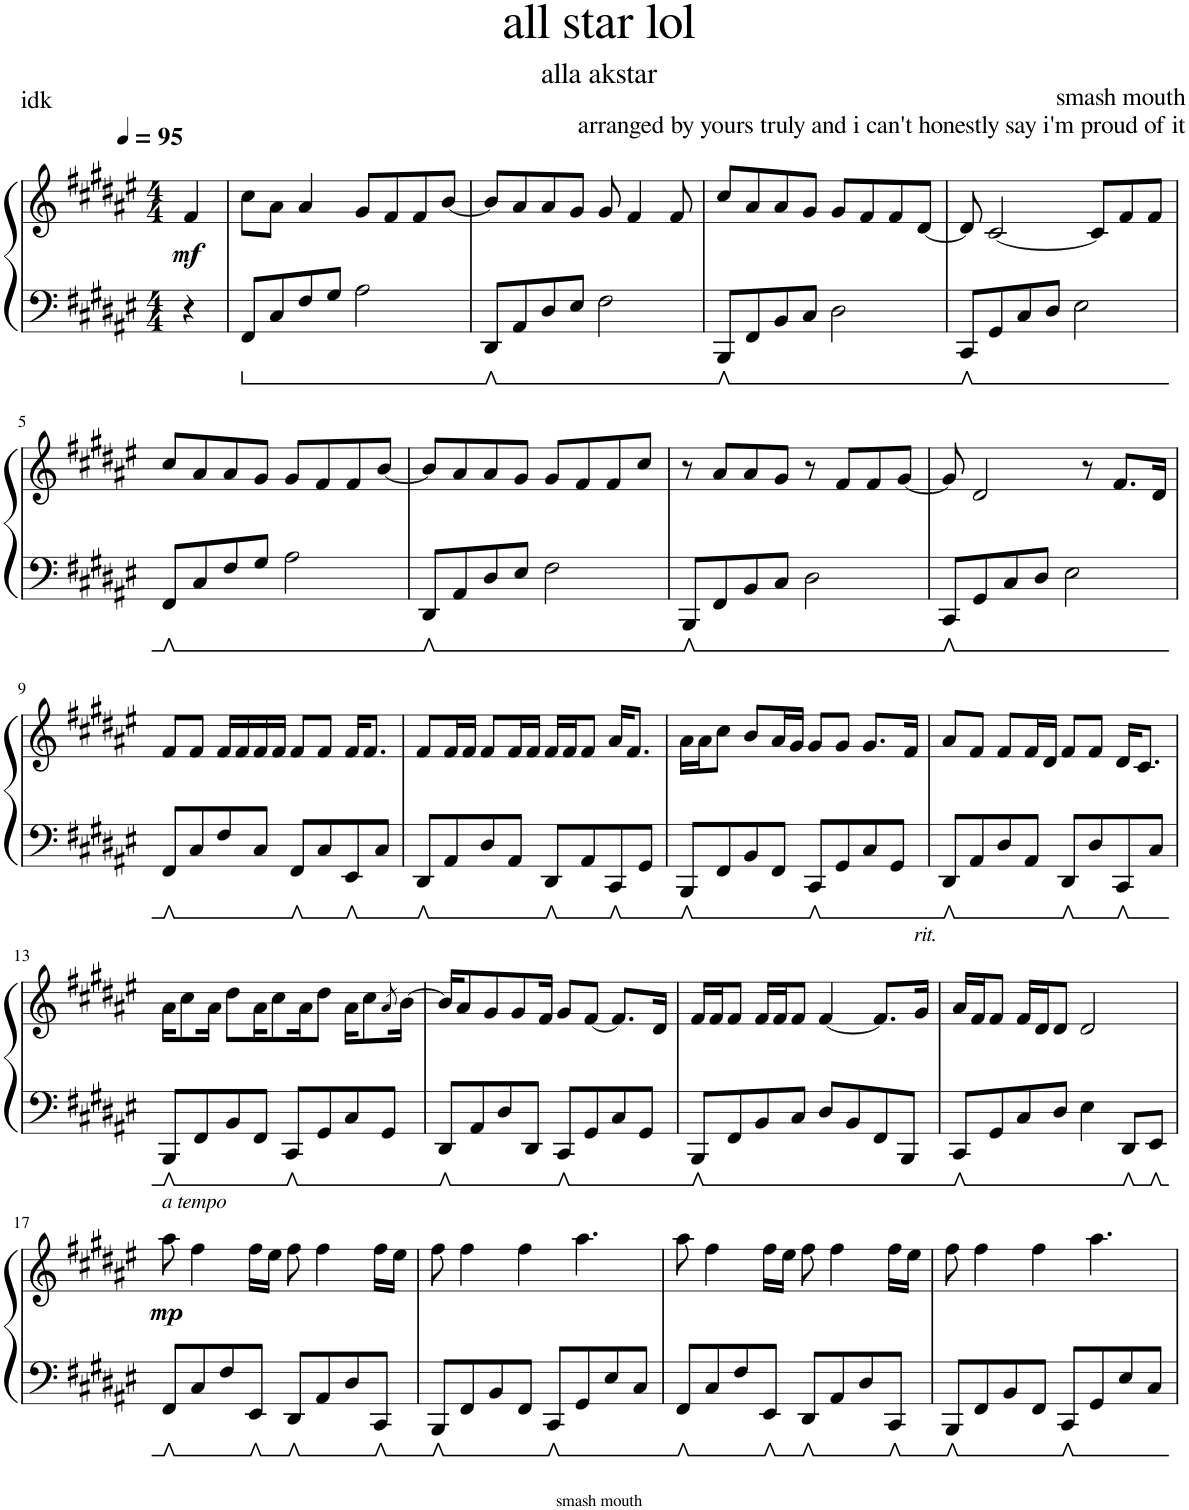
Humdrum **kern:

**kern	**kern	**dynam
*part1	*part1	*part1
*staff2	*staff1	*staff1/2
*I"Piano	*	*
*I'Pno.	*	*
*clefF4	*clefG2	*
*k[f#c#g#d#a#e#]	*k[f#c#g#d#a#e#]	*
*M4/4	*M4/4	*
*MM95	*MM95	*
=	=	=
!	!	!LO:DY:b
4r	4f#/	mf
=1	=1	=1
8FF#/L	8cc#\L	.
8C#/	8a#\J	.
8F#/	4a#/	.
8G#/J	.	.
2A#\	8g#/L	.
.	8f#/	.
.	8f#/	.
.	[8b/J	.
=2	=2	=2
8DD#/L	8b/L]	.
8AA#/	8a#/	.
8D#/	8a#/	.
8E#/J	8g#/J	.
2F#\	8g#/	.
.	4f#/	.
.	8f#/	.
=3	=3	=3
8BBB/L	8cc#/L	.
8FF#/	8a#/	.
8BB/	8a#/	.
8C#/J	8g#/J	.
2D#\	8g#/L	.
.	8f#/	.
.	8f#/	.
.	[8d#/J	.
=4	=4	=4
8CC#/L	8d#/]	.
8GG#/	[2c#/	.
8C#/	.	.
8D#/J	.	.
2E#\	.	.
.	8c#/L]	.
.	8f#/	.
.	8f#/J	.
!!LO:LB:g=z
=5	=5	=5
8FF#/L	8cc#/L	.
8C#/	8a#/	.
8F#/	8a#/	.
8G#/J	8g#/J	.
2A#\	8g#/L	.
.	8f#/	.
.	8f#/	.
.	[8b/J	.
=6	=6	=6
8DD#/L	8b/L]	.
8AA#/	8a#/	.
8D#/	8a#/	.
8E#/J	8g#/J	.
2F#\	8g#/L	.
.	8f#/	.
.	8f#/	.
.	8cc#/J	.
=7	=7	=7
8BBB/L	8r	.
8FF#/	8a#/L	.
8BB/	8a#/	.
8C#/J	8g#/J	.
2D#\	8r	.
.	8f#/L	.
.	8f#/	.
.	[8g#/J	.
=8	=8	=8
8CC#/L	8g#/]	.
8GG#/	2d#/	.
8C#/	.	.
8D#/J	.	.
2E#\	.	.
.	8r	.
.	8.f#/L	.
.	16d#/Jk	.
!!LO:LB:g=z
=9	=9	=9
8FF#/L	8f#/L	.
8C#/	8f#/J	.
8F#/	16f#/LL	.
.	16f#/	.
8C#/J	16f#/	.
.	16f#/JJ	.
8FF#/L	8f#/L	.
8C#/	8f#/J	.
8EE#/	16f#/KL	.
.	8.f#/J	.
8C#/J	.	.
=10	=10	=10
8DD#/L	8f#/L	.
8AA#/	16f#/L	.
.	16f#/JJ	.
8D#/	8f#/L	.
8AA#/J	16f#/L	.
.	16f#/JJ	.
8DD#/L	16f#/LL	.
.	16f#/J	.
8AA#/	8f#/J	.
8CC#/	16a#/KL	.
.	8.f#/J	.
8GG#/J	.	.
=11	=11	=11
8BBB/L	16a#\LL	.
.	16a#\J	.
8FF#/	8cc#\J	.
8BB/	8b/L	.
8FF#/J	16a#/L	.
.	16g#/JJ	.
8CC#/L	8g#/L	.
8GG#/	8g#/J	.
8C#/	8.g#/L	.
8GG#/J	.	.
.	16f#/Jk	.
=12	=12	=12
8DD#/L	8a#/L	.
8AA#/	8f#/J	.
8D#/	8f#/L	.
8AA#/J	16f#/L	.
.	16d#/JJ	.
8DD#/L	8f#/L	.
8D#/	8f#/J	.
8CC#/	16d#/KL	.
.	8.c#/J	.
8C#/J	.	.
!!LO:LB:g=z
=13	=13	=13
8BBB/L	16a#\KL	.
.	8cc#\	.
8FF#/	.	.
.	16a#\Jk	.
8BB/	8dd#\L	.
8FF#/J	16a#\K	.
.	8cc#\	.
8CC#/L	.	.
.	16a#\K	.
8GG#/	8dd#\J	.
8C#/	16a#\KL	.
.	8cc#\	.
8GG#/J	.	.
.	8qa#/	.
.	[16b\Jk	.
=14	=14	=14
8DD#/L	16b/KL]	.
.	8a#/	.
8AA#/	.	.
.	8g#/	.
8D#/	.	.
.	8g#/	.
8DD#/J	.	.
.	16f#/Jk	.
8CC#/L	8g#/L	.
8GG#/	[8f#/J	.
8C#/	8.f#/L]	.
8GG#/J	.	.
.	16d#/Jk	.
=15	=15	=15
8BBB/L	16f#/LL	.
.	16f#/J	.
8FF#/	8f#/J	.
8BB/	16f#/LL	.
.	16f#/J	.
8C#/J	8f#/J	.
8D#/L	[4f#/	.
8BB/	.	.
8FF#/	8.f#/L]	.
8BBB/J	.	.
!	!LO:TX:a:i:t=rit.	!
.	16g#/Jk	.
=16	=16	=16
8CC#/L	16a#/LL	.
.	16f#/J	.
8GG#/	8f#/J	.
8C#/	16f#/LL	.
.	16d#/J	.
8D#/J	8d#/J	.
4E#\	2d#/	.
8DD#/L	.	.
8EE#/J	.	.
!!LO:LB:g=z
=17	=17	=17
!	!LO:TX:a:i:t=a tempo	!
!	!	!LO:DY:b
8FF#/L	8aa#\	mp
8C#/	4ff#\	.
8F#/	.	.
8EE#/J	16ff#\LL	.
.	16ee#\JJ	.
8DD#/L	8ff#\	.
8AA#/	4ff#\	.
8D#/	.	.
8CC#/J	16ff#\LL	.
.	16ee#\JJ	.
=18	=18	=18
8BBB/L	8ff#\	.
8FF#/	4ff#\	.
8BB/	.	.
8FF#/J	4ff#\	.
8CC#/L	.	.
8GG#/	4.aa#\	.
8E#/	.	.
8C#/J	.	.
=19	=19	=19
8FF#/L	8aa#\	.
8C#/	4ff#\	.
8F#/	.	.
8EE#/J	16ff#\LL	.
.	16ee#\JJ	.
8DD#/L	8ff#\	.
8AA#/	4ff#\	.
8D#/	.	.
8CC#/J	16ff#\LL	.
.	16ee#\JJ	.
=20	=20	=20
8BBB/L	8ff#\	.
8FF#/	4ff#\	.
8BB/	.	.
8FF#/J	4ff#\	.
8CC#/L	.	.
8GG#/	4.aa#\	.
8E#/	.	.
8C#/J	.	.
=	=	=
*-	*-	*-
